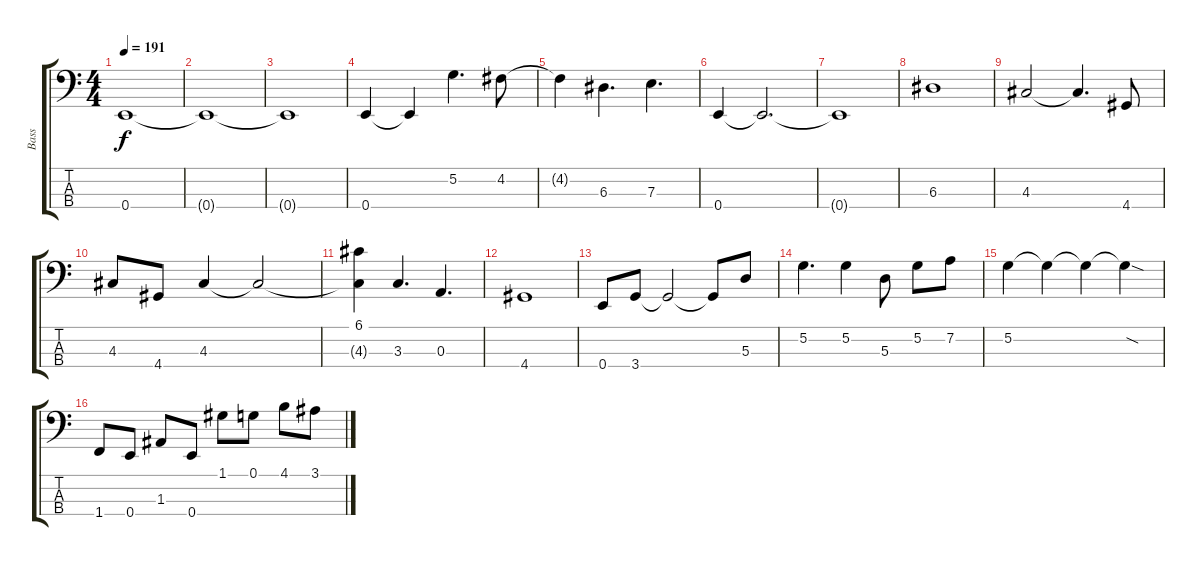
\track ("Bass" "Bass") {instrument electricbassfinger}
\staff {score tabs}
\tuning (G2 D2 A1 E1) {hide}
\ts (4 4)
\tempo 191
\clef f4
\ks c
0.4{t}.1{dy f} |
0.4{t}.1 |
0.4{t}.1 |
0.4.4 0.4{t}.4 5.2.4{d} 4.2.8 |
4.2{t}.4 6.3.4{d} 7.3.4{d} |
0.4.4 0.4{t}.2{d} |
0.4{t}.1 |
6.3.1 |
4.3.2 4.3{t}.4{d} 4.4.8 |
4.3.8 4.4.8 4.3.4 4.3{t}.2 |
(6.1 4.3{t}).4 3.3.4{d} 0.3.4{d} |
4.4.1 |
0.4.8 3.4.8 3.4{t}.2 3.4{t}.8 5.3.8 |
5.2.4{d} 5.2.4 5.3.8 5.2.8 7.2.8 |
5.2.4 5.2{t}.4 5.2{t}.4 5.2{sod t}.4 |
1.4.8 0.4.8 1.3.8 0.4.8 1.1.8 0.1.8 4.1.8 3.1.8
